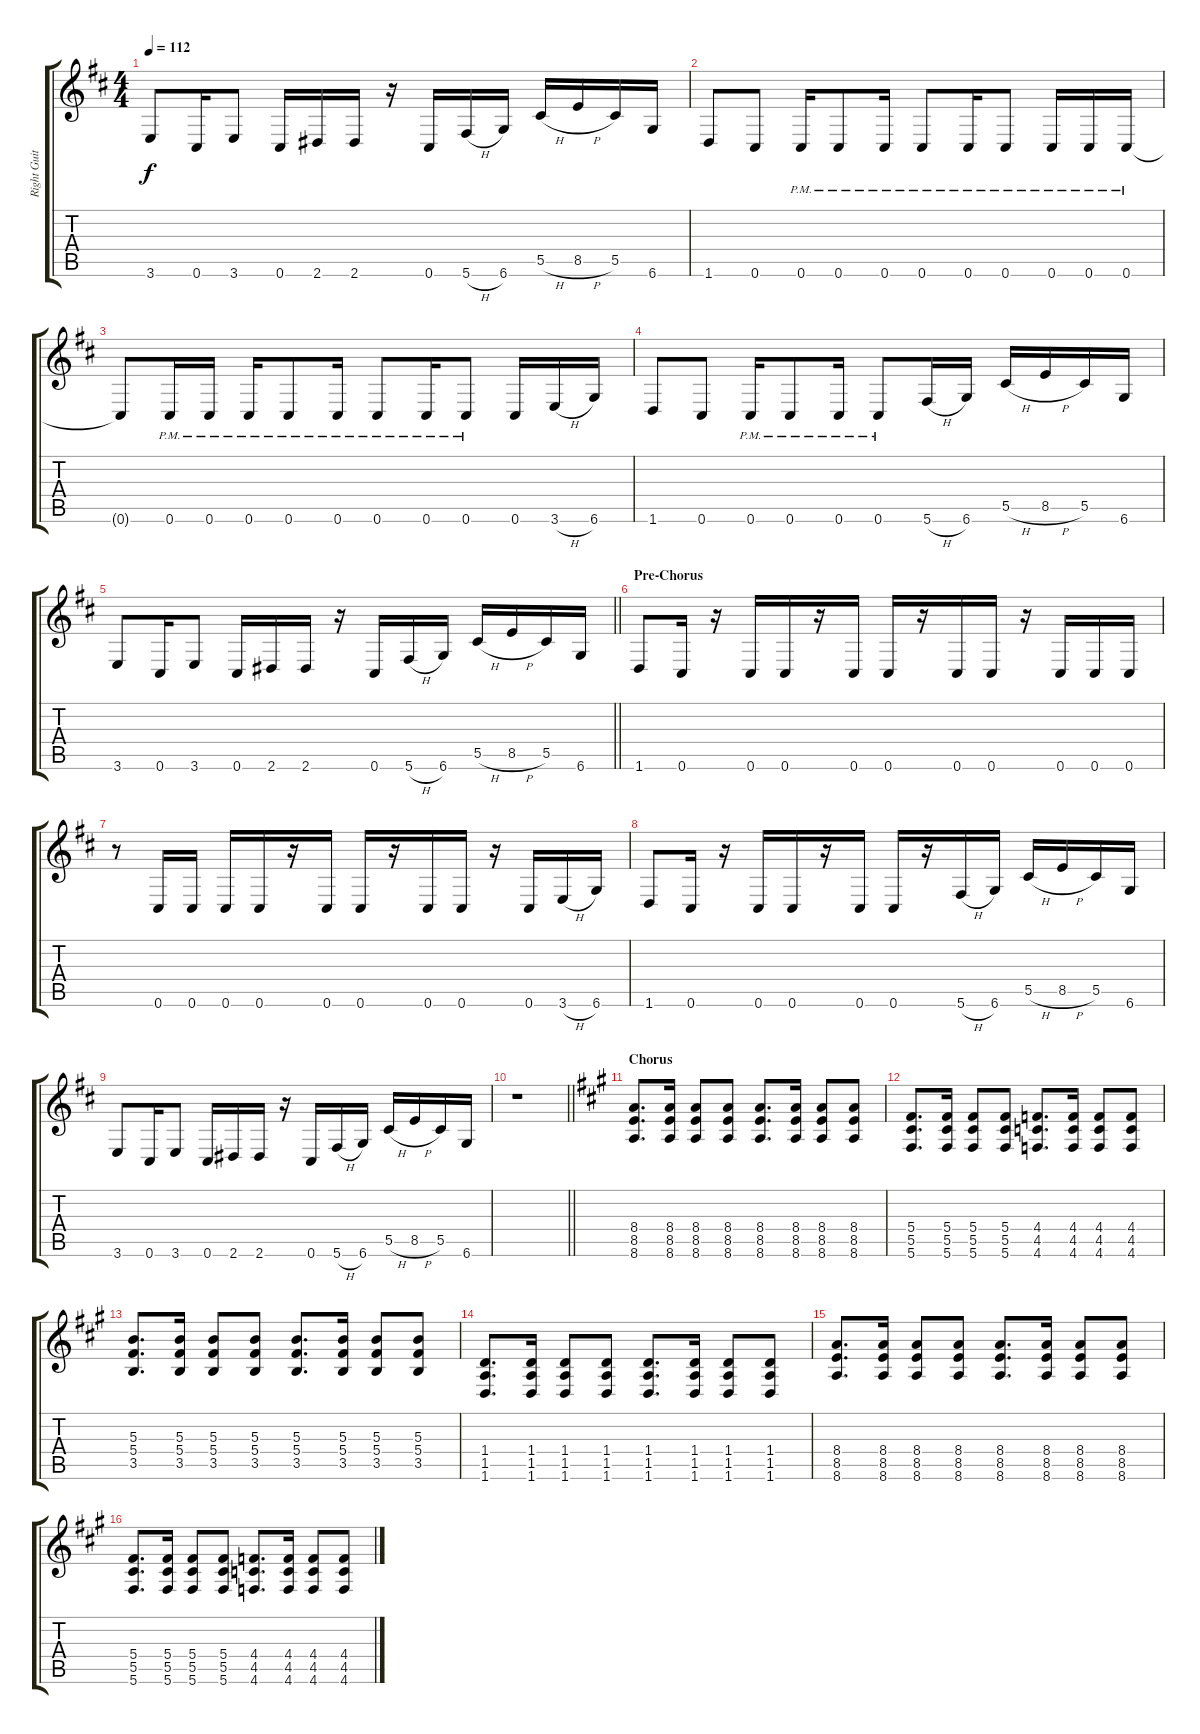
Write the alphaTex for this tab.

\track ("Right Guitar I" "Right Guit") {instrument distortionguitar}
\staff {score tabs}
\tuning (Eb4 Bb3 Gb3 Db3 Ab2 Db2) {hide}
\ts (4 4)
\tempo 112
\clef g2
\ks d
3.6.8{dy f} 0.6.16 3.6.8 0.6.16 2.6.16 2.6.16 r.16 0.6.16 5.6{h}.16 6.6.16 5.5{h}.16 8.5{h}.16 5.5.16 6.6.16 |
1.6.8 0.6.8 0.6{pm}.16 0.6{pm}.8 0.6{pm}.16 0.6{pm}.8 0.6{pm}.16 0.6{pm}.8 0.6{pm}.16 0.6{pm}.16 0.6{pm}.16 |
0.6{t}.8 0.6{pm}.16 0.6{pm}.16 0.6{pm}.16 0.6{pm}.8 0.6{pm}.16 0.6{pm}.8 0.6{pm}.16 0.6{pm}.8 0.6.16 3.6{h}.16 6.6.16 |
1.6.8 0.6.8 0.6{pm}.16 0.6{pm}.8 0.6{pm}.16 0.6{pm}.8 5.6{h}.16 6.6.16 5.5{h}.16 8.5{h}.16 5.5.16 6.6.16 |
\barLineRight lightlight
3.6.8 0.6.16 3.6.8 0.6.16 2.6.16 2.6.16 r.16 0.6.16 5.6{h}.16 6.6.16 5.5{h}.16 8.5{h}.16 5.5.16 6.6.16 |
\section ("" "Pre-Chorus")
1.6.8 0.6.16 r.16 0.6.16 0.6.16 r.16 0.6.16 0.6.16 r.16 0.6.16 0.6.16 r.16 0.6.16 0.6.16 0.6.16 |
r.8 0.6.16 0.6.16 0.6.16 0.6.16 r.16 0.6.16 0.6.16 r.16 0.6.16 0.6.16 r.16 0.6.16 3.6{h}.16 6.6.16 |
1.6.8 0.6.16 r.16 0.6.16 0.6.16 r.16 0.6.16 0.6.16 r.16 5.6{h}.16 6.6.16 5.5{h}.16 8.5{h}.16 5.5.16 6.6.16 |
3.6.8 0.6.16 3.6.8 0.6.16 2.6.16 2.6.16 r.16 0.6.16 5.6{h}.16 6.6.16 5.5{h}.16 8.5{h}.16 5.5.16 6.6.16 |
\barLineRight lightlight
r.1 |
\section ("" "Chorus")
\ks a
(8.4 8.5 8.6).8{d} (8.4 8.5 8.6).16 (8.4 8.5 8.6).8 (8.4 8.5 8.6).8 (8.4 8.5 8.6).8{d} (8.4 8.5 8.6).16 (8.4 8.5 8.6).8 (8.4 8.5 8.6).8 |
(5.4 5.5 5.6).8{d} (5.4 5.5 5.6).16 (5.4 5.5 5.6).8 (5.4 5.5 5.6).8 (4.4 4.5 4.6).8{d} (4.4 4.5 4.6).16 (4.4 4.5 4.6).8 (4.4 4.5 4.6).8 |
(5.3 5.4 3.5).8{d} (5.3 5.4 3.5).16 (5.3 5.4 3.5).8 (5.3 5.4 3.5).8 (5.3 5.4 3.5).8{d} (5.3 5.4 3.5).16 (5.3 5.4 3.5).8 (5.3 5.4 3.5).8 |
(1.4 1.5 1.6).8{d} (1.4 1.5 1.6).16 (1.4 1.5 1.6).8 (1.4 1.5 1.6).8 (1.4 1.5 1.6).8{d} (1.4 1.5 1.6).16 (1.4 1.5 1.6).8 (1.4 1.5 1.6).8 |
(8.4 8.5 8.6).8{d} (8.4 8.5 8.6).16 (8.4 8.5 8.6).8 (8.4 8.5 8.6).8 (8.4 8.5 8.6).8{d} (8.4 8.5 8.6).16 (8.4 8.5 8.6).8 (8.4 8.5 8.6).8 |
(5.4 5.5 5.6).8{d} (5.4 5.5 5.6).16 (5.4 5.5 5.6).8 (5.4 5.5 5.6).8 (4.4 4.5 4.6).8{d} (4.4 4.5 4.6).16 (4.4 4.5 4.6).8 (4.4 4.5 4.6).8
